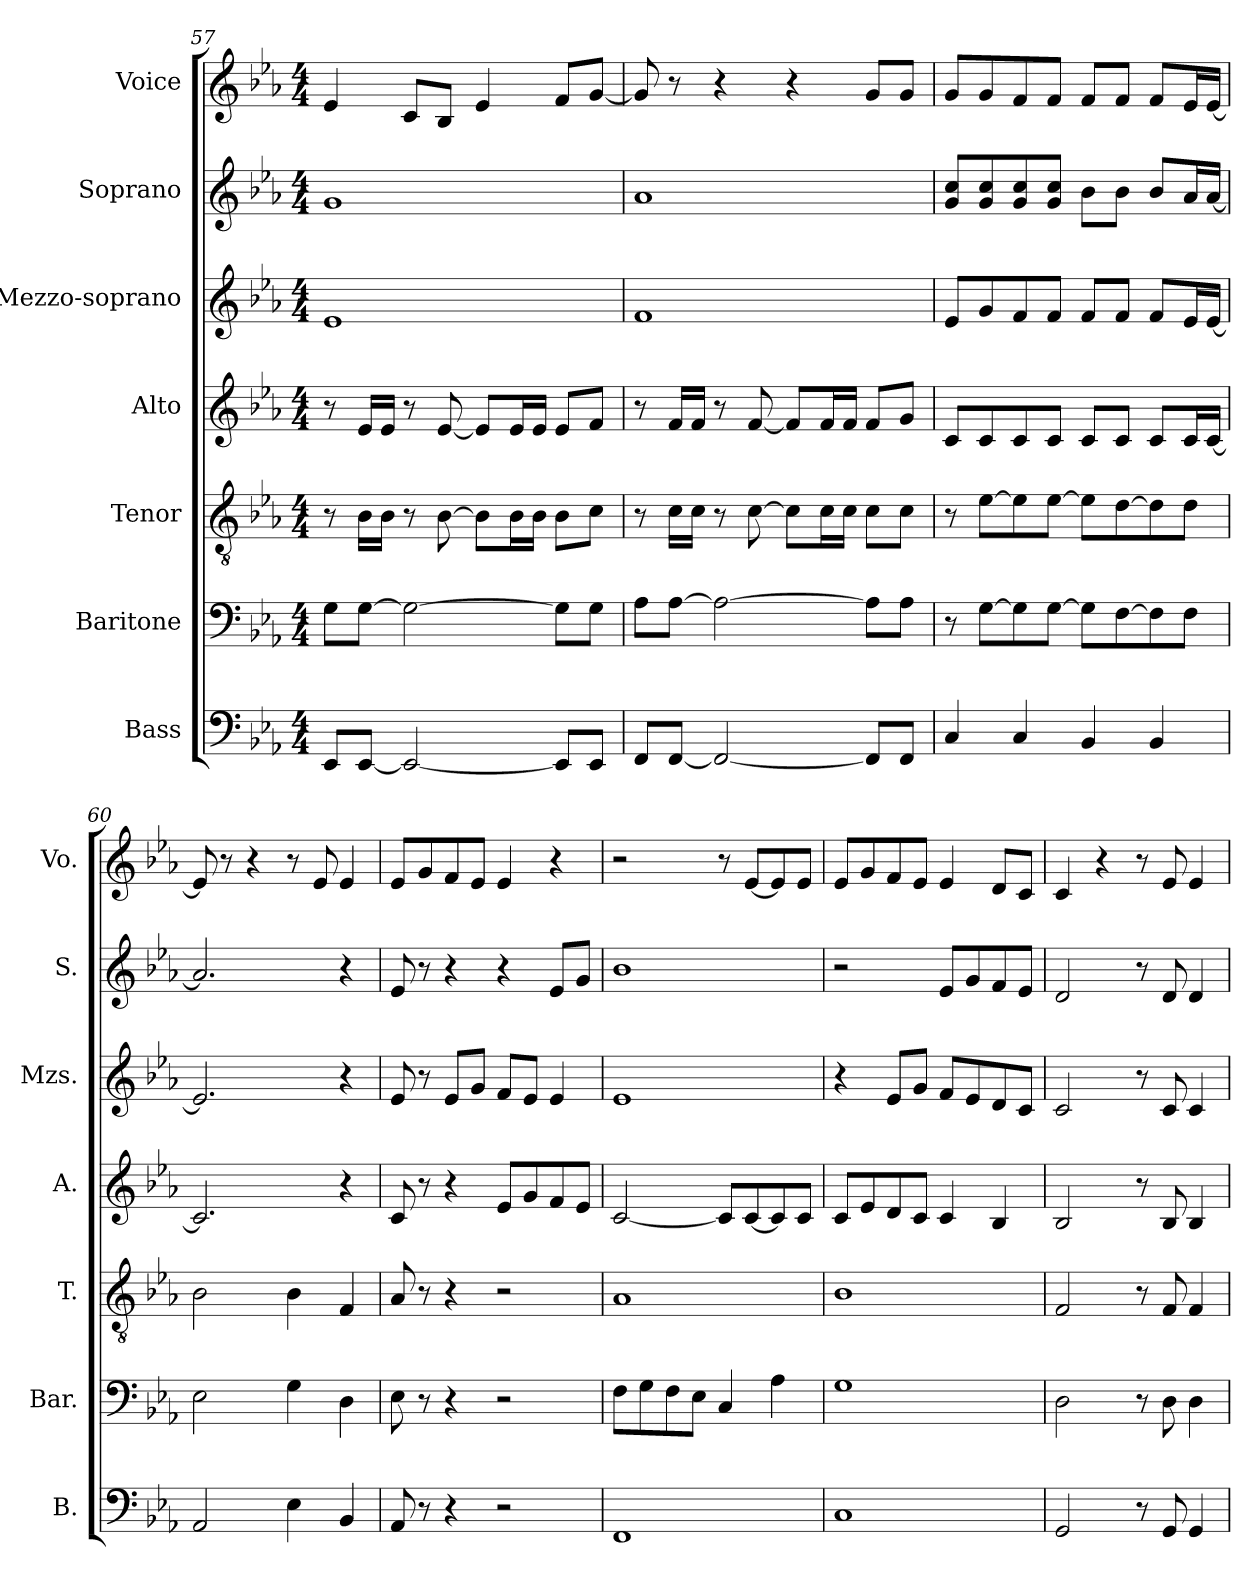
**kern	**kern	**kern	**kern	**kern	**kern	**kern
*part7	*part6	*part5	*part4	*part3	*part2	*part1
*staff7	*staff6	*staff5	*staff4	*staff3	*staff2	*staff1
*I"Bass	*I"Baritone	*I"Tenor	*I"Alto	*I"Mezzo-soprano	*I"Soprano	*I"Voice
*I'B.	*I'Bar.	*I'T.	*I'A.	*I'Mzs.	*I'S.	*I'Vo.
!!LO:PB:g=z
*clefF4	*clefF4	*clefGv2	*clefG2	*clefG2	*clefG2	*clefG2
*k[b-e-a-]	*k[b-e-a-]	*k[b-e-a-]	*k[b-e-a-]	*k[b-e-a-]	*k[b-e-a-]	*k[b-e-a-]
*M4/4	*M4/4	*M4/4	*M4/4	*M4/4	*M4/4	*M4/4
=57	=57	=57	=57	=57	=57	=57
8EE-/L	8G\L	8r	8r	1e-	1g	4e-/
[8EE-/J	[8G\J	16B-\LL	16e-/LL	.	.	.
.	.	16B-\JJ	16e-/JJ	.	.	.
2EE-/_	2G\_	8r	8r	.	.	8c/L
.	.	[8B-\	[8e-/	.	.	8B-/J
.	.	8B-\L]	8e-/L]	.	.	4e-/
.	.	16B-\L	16e-/L	.	.	.
.	.	16B-\JJ	16e-/JJ	.	.	.
8EE-/L]	8G\L]	8B-\L	8e-/L	.	.	8f/L
8EE-/J	8G\J	8c\J	8f/J	.	.	[8g/J
=58	=58	=58	=58	=58	=58	=58
8FF/L	8A-\L	8r	8r	1f	1a-	8g/]
[8FF/J	[8A-\J	16c\LL	16f/LL	.	.	8r
.	.	16c\JJ	16f/JJ	.	.	.
2FF/_	2A-\_	8r	8r	.	.	4r
.	.	[8c\	[8f/	.	.	.
.	.	8c\L]	8f/L]	.	.	4r
.	.	16c\L	16f/L	.	.	.
.	.	16c\JJ	16f/JJ	.	.	.
8FF/L]	8A-\L]	8c\L	8f/L	.	.	8g/L
8FF/J	8A-\J	8c\J	8g/J	.	.	8g/J
=59	=59	=59	=59	=59	=59	=59
4C/	8r	8r	8c/L	8e-/L	8g/ 8cc/L	8g/L
.	[8G\L	[8e-\L	8c/	8g/	8g/ 8cc/	8g/
4C/	8G\]	8e-\]	8c/	8f/	8g/ 8cc/	8f/
.	[8G\J	[8e-\J	8c/J	8f/J	8g/ 8cc/J	8f/J
4BB-/	8G\L]	8e-\L]	8c/L	8f/L	8b-\L	8f/L
.	[8F\	[8d\	8c/J	8f/J	8b-\J	8f/J
4BB-/	8F\]	8d\]	8c/L	8f/L	8b-/L	8f/L
.	8F\J	8d\J	16c/L	16e-/L	16a-/L	16e-/L
.	.	.	[16c/JJ	[16e-/JJ	[16a-/JJ	[16e-/JJ
=60	=60	=60	=60	=60	=60	=60
2AA-/	2E-\	2B-\	2.c/]	2.e-/]	2.a-/]	8e-/]
.	.	.	.	.	.	8r
.	.	.	.	.	.	4r
4E-\	4G\	4B-\	.	.	.	8r
.	.	.	.	.	.	8e-/
4BB-/	4D\	4F/	4r	4r	4r	4e-/
!!LO:PB:g=z
=61	=61	=61	=61	=61	=61	=61
8AA-/	8E-\	8A-/	8c/	8e-/	8e-/	8e-/L
8r	8r	8r	8r	8r	8r	8g/
4r	4r	4r	4r	8e-/L	4r	8f/
.	.	.	.	8g/J	.	8e-/J
2r	2r	2r	8e-/L	8f/L	4r	4e-/
.	.	.	8g/	8e-/J	.	.
.	.	.	8f/	4e-/	8e-/L	4r
.	.	.	8e-/J	.	8g/J	.
=62	=62	=62	=62	=62	=62	=62
1FF	8F\L	1A-	[2c/	1e-	1b-	2r
.	8G\	.	.	.	.	.
.	8F\	.	.	.	.	.
.	8E-\J	.	.	.	.	.
.	4C/	.	8c/L]	.	.	8r
.	.	.	[8c/	.	.	[8e-/L
.	4A-\	.	8c/]	.	.	8e-/]
.	.	.	8c/J	.	.	8e-/J
=63	=63	=63	=63	=63	=63	=63
1C	1G	1B-	8c/L	4r	2r	8e-/L
.	.	.	8e-/	.	.	8g/
.	.	.	8d/	8e-/L	.	8f/
.	.	.	8c/J	8g/J	.	8e-/J
.	.	.	4c/	8f/L	8e-/L	4e-/
.	.	.	.	8e-/	8g/	.
.	.	.	4B-/	8d/	8f/	8d/L
.	.	.	.	8c/J	8e-/J	8c/J
=64	=64	=64	=64	=64	=64	=64
2GG/	2D\	2F/	2B-/	2c/	2d/	4c/
.	.	.	.	.	.	4r
8r	8r	8r	8r	8r	8r	8r
8GG/	8D\	8F/	8B-/	8c/	8d/	8e-/
4GG/	4D\	4F/	4B-/	4c/	4d/	4e-/
=	=	=	=	=	=	=
*-	*-	*-	*-	*-	*-	*-
